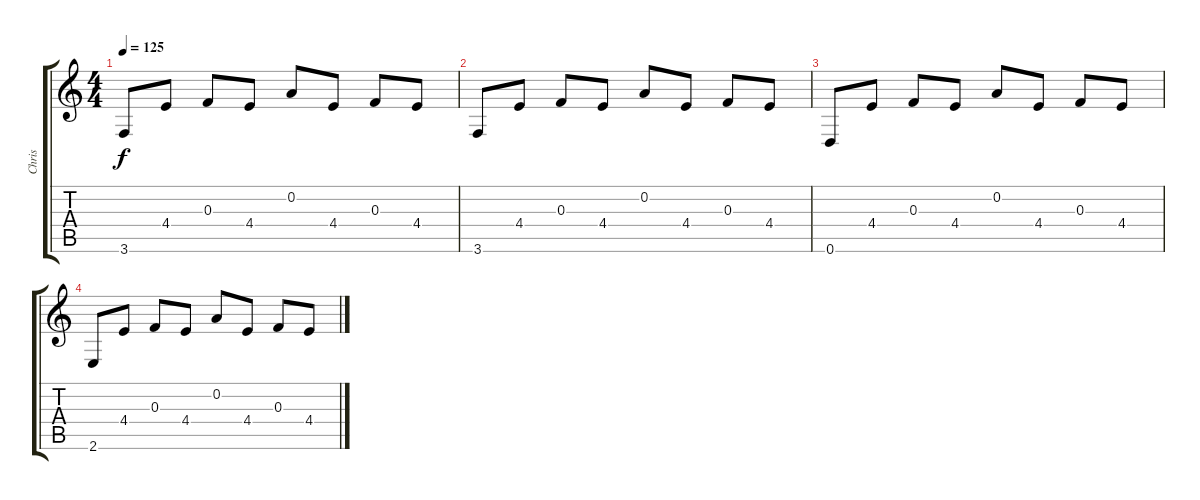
\track ("Chris" "Chris") {instrument electricguitarjazz}
\staff {score tabs}
\tuning (D4 A3 F3 C3 G2 D2) {hide}
\ts (4 4)
\tempo 125
\clef g2
\ks c
3.6.8{dy f} 4.4.8 0.3.8 4.4.8 0.2.8 4.4.8 0.3.8 4.4.8 |
3.6.8 4.4.8 0.3.8 4.4.8 0.2.8 4.4.8 0.3.8 4.4.8 |
0.6.8 4.4.8 0.3.8 4.4.8 0.2.8 4.4.8 0.3.8 4.4.8 |
2.6.8 4.4.8 0.3.8 4.4.8 0.2.8 4.4.8 0.3.8 4.4.8
